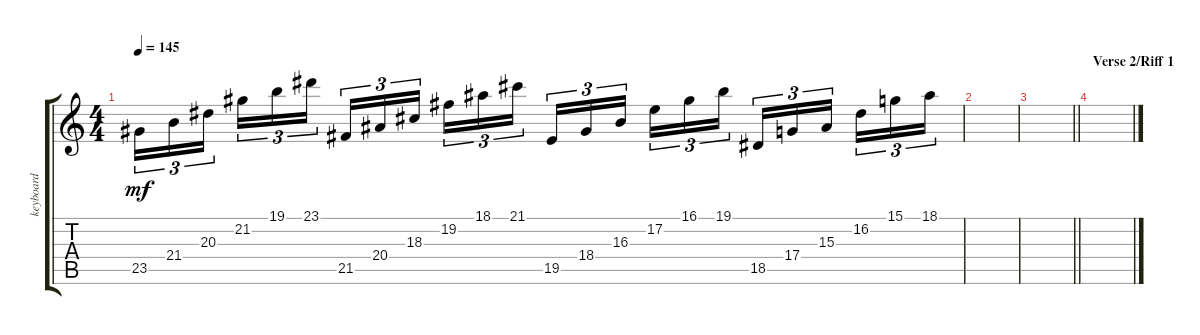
\track ("keyboard" "keyboard") {instrument harpsichord}
\staff {score tabs}
\tuning (E4 B3 G3 D3 A2 E2) {hide}
\ts (4 4)
\tempo 145
\clef g2
\ks c
23.5.16{tu (3 2) dy mf} 21.4.16{tu (3 2)} 20.3.16{tu (3 2)} 21.2.16{tu (3 2)} 19.1.16{tu (3 2)} 23.1.16{tu (3 2)} 21.5.16{tu (3 2)} 20.4.16{tu (3 2)} 18.3.16{tu (3 2)} 19.2.16{tu (3 2)} 18.1.16{tu (3 2)} 21.1.16{tu (3 2)} 19.5.16{tu (3 2)} 18.4.16{tu (3 2)} 16.3.16{tu (3 2)} 17.2.16{tu (3 2)} 16.1.16{tu (3 2)} 19.1.16{tu (3 2)} 18.5.16{tu (3 2)} 17.4.16{tu (3 2)} 15.3.16{tu (3 2)} 16.2.16{tu (3 2)} 15.1.16{tu (3 2)} 18.1.16{tu (3 2)} |
|
\barLineRight lightlight
|
\section ("" "Verse 2/Riff 1")
